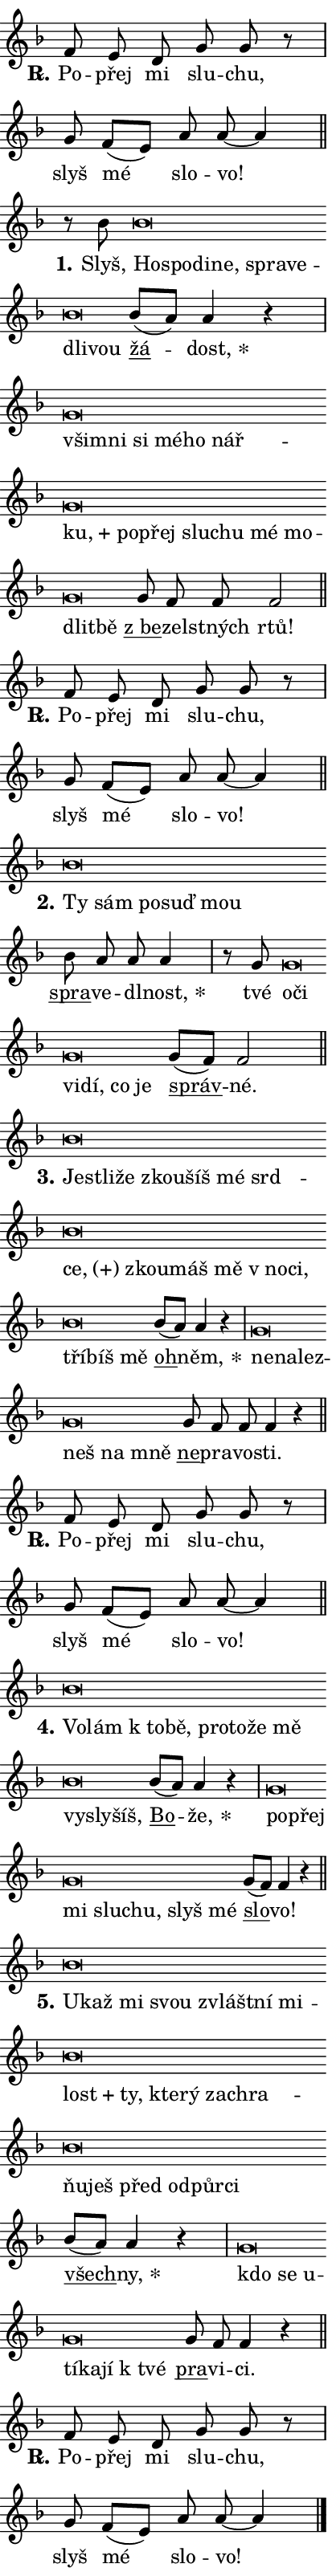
\version "2.24.0"
\header { tagline = "" }
\paper {
  indent = 0\cm
  top-margin = 0\cm
  right-margin = 0.13\cm % to fit lyric hyphens
  bottom-margin = 0\cm
  left-margin = 0\cm
  paper-width = 7\cm
  page-breaking = #ly:one-page-breaking
  system-system-spacing.basic-distance = #11
  score-system-spacing.basic-distance = #11
  ragged-last = ##f
}


%% Author: Thomas Morley
%% https://lists.gnu.org/archive/html/lilypond-user/2020-05/msg00002.html
#(define (line-position grob)
"Returns position of @var[grob} in current system:
   @code{'start}, if at first time-step
   @code{'end}, if at last time-step
   @code{'middle} otherwise
"
  (let* ((col (ly:item-get-column grob))
         (ln (ly:grob-object col 'left-neighbor))
         (rn (ly:grob-object col 'right-neighbor))
         (col-to-check-left (if (ly:grob? ln) ln col))
         (col-to-check-right (if (ly:grob? rn) rn col))
         (break-dir-left
           (and
             (ly:grob-property col-to-check-left 'non-musical #f)
             (ly:item-break-dir col-to-check-left)))
         (break-dir-right
           (and
             (ly:grob-property col-to-check-right 'non-musical #f)
             (ly:item-break-dir col-to-check-right))))
        (cond ((eqv? 1 break-dir-left) 'start)
              ((eqv? -1 break-dir-right) 'end)
              (else 'middle))))

#(define (tranparent-at-line-position vctor)
  (lambda (grob)
  "Relying on @code{line-position} select the relevant enry from @var{vctor}.
Used to determine transparency,"
    (case (line-position grob)
      ((end) (not (vector-ref vctor 0)))
      ((middle) (not (vector-ref vctor 1)))
      ((start) (not (vector-ref vctor 2))))))

noteHeadBreakVisibility =
#(define-music-function (break-visibility)(vector?)
"Makes @code{NoteHead}s transparent relying on @var{break-visibility}"
#{
  \override NoteHead.transparent =
    #(tranparent-at-line-position break-visibility)
#})

#(define delete-ledgers-for-transparent-note-heads
  (lambda (grob)
    "Reads whether a @code{NoteHead} is transparent.
If so this @code{NoteHead} is removed from @code{'note-heads} from
@var{grob}, which is supposed to be @code{LedgerLineSpanner}.
As a result ledgers are not printed for this @code{NoteHead}"
    (let* ((nhds-array (ly:grob-object grob 'note-heads))
           (nhds-list
             (if (ly:grob-array? nhds-array)
                 (ly:grob-array->list nhds-array)
                 '()))
           ;; Relies on the transparent-property being done before
           ;; Staff.LedgerLineSpanner.after-line-breaking is executed.
           ;; This is fragile ...
           (to-keep
             (remove
               (lambda (nhd)
                 (ly:grob-property nhd 'transparent #f))
               nhds-list)))
      ;; TODO find a better method to iterate over grob-arrays, similiar
      ;; to filter/remove etc for lists
      ;; For now rebuilt from scratch
      (set! (ly:grob-object grob 'note-heads)  '())
      (for-each
        (lambda (nhd)
          (ly:pointer-group-interface::add-grob grob 'note-heads nhd))
        to-keep))))

squashNotes = {
  \override NoteHead.X-extent = #'(-0.2 . 0.2)
  \override NoteHead.Y-extent = #'(-0.75 . 0)
  \override NoteHead.stencil =
    #(lambda (grob)
       (let ((pos (ly:grob-property grob 'staff-position)))
         (begin
           (if (< pos -7) (display "ERROR: Lower brevis then expected\n") (display ""))
           (if (<= pos -6) ly:text-interface::print ly:note-head::print))))
}
unSquashNotes = {
  \revert NoteHead.X-extent
  \revert NoteHead.Y-extent
  \revert NoteHead.stencil
}

hideNotes = \noteHeadBreakVisibility #begin-of-line-visible
unHideNotes = \noteHeadBreakVisibility #all-visible

% work-around for resetting accidentals
% https://lilypond.org/doc/v2.23/Documentation/notation/displaying-rhythms#unmetered-music
cadenzaMeasure = {
  \cadenzaOff
  \partial 1024 s1024
  \cadenzaOn
}

#(define-markup-command (accent layout props text) (markup?)
  "Underline accented syllable"
  (interpret-markup layout props
    #{\markup \override #'(offset . 4.3) \underline { #text }#}))

responsum = \markup \concat {
  "R" \hspace #-1.05 \path #0.1 #'((moveto 0 0.07) (lineto 0.9 0.8)) \hspace #0.05 "."
}

spaceSize = #0.6828661417322834 % exact space size for TeX Gyre Schola

\layout {
  \context {
    \Staff
    \remove "Time_signature_engraver"
    \override LedgerLineSpanner.after-line-breaking = #delete-ledgers-for-transparent-note-heads
  }
  \context {
    \Lyrics {
      \override LyricSpace.minimum-distance = \spaceSize
      \override LyricText.font-name = #"TeX Gyre Schola"
      \override LyricText.font-size = 1
      \override StanzaNumber.font-name = #"TeX Gyre Schola Bold"
      \override StanzaNumber.font-size = 1
    }
  }
  \context {
    \Score 
    \override NoteHead.text =
      #(lambda (grob) 
        (let ((pos (ly:grob-property grob 'staff-position)))
          #{\markup {
            \combine
              \halign #-0.55 \raise #(if (= pos -6) 0 0.5) \override #'(thickness . 2) \draw-line #'(3.2 . 0)
              \musicglyph "noteheads.sM1"
          }#}))
  }
}

% magnetic-lyrics.ily
%
%   written by
%     Jean Abou Samra <jean@abou-samra.fr>
%     Werner Lemberg <wl@gnu.org>
%
%   adapted by
%     Jiri Hon <jiri.hon@gmail.com>
%
% Version 2022-Apr-15

% https://www.mail-archive.com/lilypond-user@gnu.org/msg149350.html

#(define (Left_hyphen_pointer_engraver context)
   "Collect syllable-hyphen-syllable occurrences in lyrics and store
them in properties.  This engraver only looks to the left.  For
example, if the lyrics input is @code{foo -- bar}, it does the
following.

@itemize @bullet
@item
Set the @code{text} property of the @code{LyricHyphen} grob between
@q{foo} and @q{bar} to @code{foo}.

@item
Set the @code{left-hyphen} property of the @code{LyricText} grob with
text @q{foo} to the @code{LyricHyphen} grob between @q{foo} and
@q{bar}.
@end itemize

Use this auxiliary engraver in combination with the
@code{lyric-@/text::@/apply-@/magnetic-@/offset!} hook."
   (let ((hyphen #f)
         (text #f))
     (make-engraver
      (acknowledgers
       ((lyric-syllable-interface engraver grob source-engraver)
        (set! text grob)))
      (end-acknowledgers
       ((lyric-hyphen-interface engraver grob source-engraver)
        ;(when (not (grob::has-interface grob 'lyric-space-interface))
          (set! hyphen grob)));)
      ((stop-translation-timestep engraver)
       (when (and text hyphen)
         (ly:grob-set-object! text 'left-hyphen hyphen))
       (set! text #f)
       (set! hyphen #f)))))

#(define (lyric-text::apply-magnetic-offset! grob)
   "If the space between two syllables is less than the value in
property @code{LyricText@/.details@/.squash-threshold}, move the right
syllable to the left so that it gets concatenated with the left
syllable.

Use this function as a hook for
@code{LyricText@/.after-@/line-@/breaking} if the
@code{Left_@/hyphen_@/pointer_@/engraver} is active."
   (let ((hyphen (ly:grob-object grob 'left-hyphen #f)))
     (when hyphen
       (let ((left-text (ly:spanner-bound hyphen LEFT)))
         (when (grob::has-interface left-text 'lyric-syllable-interface)
           (let* ((common (ly:grob-common-refpoint grob left-text X))
                  (this-x-ext (ly:grob-extent grob common X))
                  (left-x-ext
                   (begin
                     ;; Trigger magnetism for left-text.
                     (ly:grob-property left-text 'after-line-breaking)
                     (ly:grob-extent left-text common X)))
                  ;; `delta` is the gap width between two syllables.
                  (delta (- (interval-start this-x-ext)
                            (interval-end left-x-ext)))
                  (details (ly:grob-property grob 'details))
                  (threshold (assoc-get 'squash-threshold details 0.2)))
             (when (< delta threshold)
               (let* (;; We have to manipulate the input text so that
                      ;; ligatures crossing syllable boundaries are not
                      ;; disabled.  For languages based on the Latin
                      ;; script this is essentially a beautification.
                      ;; However, for non-Western scripts it can be a
                      ;; necessity.
                      (lt (ly:grob-property left-text 'text))
                      (rt (ly:grob-property grob 'text))
                      (is-space (grob::has-interface hyphen 'lyric-space-interface))
                      (space (if is-space " " ""))
                      (extra-delta (if is-space spaceSize 0))
                      ;; Append new syllable.
                      (ltrt-space (if (and (string? lt) (string? rt))
                                (string-append lt space rt)
                                (make-concat-markup (list lt space rt))))
                      ;; Right-align `ltrt` to the right side.
                      (ltrt-space-markup (grob-interpret-markup
                               grob
                               (make-translate-markup
                                (cons (interval-length this-x-ext) 0)
                                (make-right-align-markup ltrt-space)))))
                 (begin
                   ;; Don't print `left-text`.
                   (ly:grob-set-property! left-text 'stencil #f)
                   ;; Set text and stencil (which holds all collected
                   ;; syllables so far) and shift it to the left.
                   (ly:grob-set-property! grob 'text ltrt-space)
                   (ly:grob-set-property! grob 'stencil ltrt-space-markup)
                   (ly:grob-translate-axis! grob (- (- delta extra-delta)) X))))))))))


#(define (lyric-hyphen::displace-bounds-first grob)
   ;; Make very sure this callback isn't triggered too early.
   (let ((left (ly:spanner-bound grob LEFT))
         (right (ly:spanner-bound grob RIGHT)))
     (ly:grob-property left 'after-line-breaking)
     (ly:grob-property right 'after-line-breaking)
     (ly:lyric-hyphen::print grob)))

squashThreshold = #0.4

\layout {
  \context {
    \Lyrics
    \consists #Left_hyphen_pointer_engraver
    \override LyricText.after-line-breaking =
      #lyric-text::apply-magnetic-offset!
    \override LyricHyphen.stencil = #lyric-hyphen::displace-bounds-first
    \override LyricText.details.squash-threshold = \squashThreshold
    \override LyricHyphen.minimum-distance = 0
    \override LyricHyphen.minimum-length = \squashThreshold
  }
}

squashText = \override LyricText.details.squash-threshold = 9999
unSquashText = \override LyricText.details.squash-threshold = \squashThreshold

leftText = \override LyricText.self-alignment-X = #LEFT
unLeftText = \revert LyricText.self-alignment-X

starOffset = #(lambda (grob) 
                (let ((x_offset (ly:self-alignment-interface::aligned-on-x-parent grob)))
                  (if (= x_offset 0) 0 (+ x_offset 1.2))))

star = #(define-music-function (syllable)(string?)
"Append star separator at the end of a syllable"
#{
  \once \override LyricText.X-offset = #starOffset
  \lyricmode { \markup {
    #syllable
    \override #'((font-name . "TeX Gyre Schola Bold")) \hspace #0.2 \lower #0.65 \larger "*"
  } }
#})

starAccent = #(define-music-function (syllable)(string?)
"Append star separator at the end of a syllable and make accent"
#{
  \once \override LyricText.X-offset = #starOffset
  \lyricmode { \markup {
    \accent #syllable
    \override #'((font-name . "TeX Gyre Schola Bold")) \hspace #0.2 \lower #0.65 \larger "*"
  } }
#})

breath = #(define-music-function (syllable)(string?)
"Append breathing indicator at the end of a syllable"
#{
  \lyricmode { \markup { #syllable "+" } }
#})

optionalBreath = #(define-music-function (syllable)(string?)
"Append optional breathing indicator at the end of a syllable"
#{
  \lyricmode { \markup { #syllable "(+)" } }
#})


\score {
    <<
        \new Voice = "melody" { \cadenzaOn \key f \major \relative { f'8 e d g g r \cadenzaMeasure \bar "|" g f[( e)] a a~ a4 \cadenzaMeasure \bar "||" \break } }
        \new Lyrics \lyricsto "melody" { \lyricmode { \set stanza = \responsum
Po -- přej mi slu -- chu, slyš mé slo -- vo! } }
    >>
    \layout {}
}

\score {
    <<
        \new Voice = "melody" { \cadenzaOn \key f \major \relative { r8 bes'8 \squashNotes bes\breve*1/16 \hideNotes \breve*1/16 \bar "" \breve*1/16 \bar "" \breve*1/16 \bar "" \breve*1/16 \bar "" \breve*1/16 \bar "" \breve*1/16 \breve*1/16 \bar "" \unHideNotes \unSquashNotes \bar "" bes8[( a)] a4 r \cadenzaMeasure \bar "|" \squashNotes g\breve*1/16 \hideNotes \breve*1/16 \bar "" \breve*1/16 \bar "" \breve*1/16 \bar "" \breve*1/16 \bar "" \breve*1/16 \bar "" \breve*1/16 \bar "" \breve*1/16 \bar "" \breve*1/16 \bar "" \breve*1/16 \bar "" \breve*1/16 \bar "" \breve*1/16 \bar "" \breve*1/16 \bar "" \breve*1/16 \breve*1/16 \bar "" \unHideNotes \unSquashNotes \bar "" g8 f f f2 \cadenzaMeasure \bar "||" \break } }
        \new Lyrics \lyricsto "melody" { \lyricmode { \set stanza = "1."
Slyš, \leftText Ho -- \squashText spo -- di -- ne, spra -- ve -- dli -- vou \unLeftText \unSquashText \markup \accent žá -- \star dost, \leftText všim -- \squashText ni si mé -- ho nář -- \breath "ku," po -- přej slu -- chu mé mo -- dlit -- bě \unLeftText \unSquashText \markup \accent "z be" -- ze -- lstných rtů! } }
    >>
    \layout {}
}

\score {
    <<
        \new Voice = "melody" { \cadenzaOn \key f \major \relative { f'8 e d g g r \cadenzaMeasure \bar "|" g f[( e)] a a~ a4 \cadenzaMeasure \bar "||" \break } }
        \new Lyrics \lyricsto "melody" { \lyricmode { \set stanza = \responsum
Po -- přej mi slu -- chu, slyš mé slo -- vo! } }
    >>
    \layout {}
}

\score {
    <<
        \new Voice = "melody" { \cadenzaOn \key f \major \relative { \squashNotes bes'\breve*1/16 \hideNotes \breve*1/16 \bar "" \breve*1/16 \bar "" \breve*1/16 \breve*1/16 \bar "" \unHideNotes \unSquashNotes \bar "" bes8 a a a4 \cadenzaMeasure \bar "|" r8 g8 \squashNotes g\breve*1/16 \hideNotes \breve*1/16 \bar "" \breve*1/16 \bar "" \breve*1/16 \bar "" \breve*1/16 \breve*1/16 \bar "" \unHideNotes \unSquashNotes \bar "" g8[( f)] f2 \cadenzaMeasure \bar "||" \break } }
        \new Lyrics \lyricsto "melody" { \lyricmode { \set stanza = "2."
\leftText Ty \squashText sám po -- suď mou \unLeftText \unSquashText \markup \accent spra -- ve -- dl -- \star nost, tvé \leftText o -- \squashText či vi -- dí, co je \unLeftText \unSquashText \markup \accent správ -- né. } }
    >>
    \layout {}
}

\score {
    <<
        \new Voice = "melody" { \cadenzaOn \key f \major \relative { \squashNotes bes'\breve*1/16 \hideNotes \breve*1/16 \bar "" \breve*1/16 \bar "" \breve*1/16 \bar "" \breve*1/16 \bar "" \breve*1/16 \bar "" \breve*1/16 \bar "" \breve*1/16 \bar "" \breve*1/16 \bar "" \breve*1/16 \bar "" \breve*1/16 \bar "" \breve*1/16 \bar "" \breve*1/16 \bar "" \breve*1/16 \bar "" \breve*1/16 \breve*1/16 \bar "" \unHideNotes \unSquashNotes \bar "" bes8[( a)] a4 r \cadenzaMeasure \bar "|" \squashNotes g\breve*1/16 \hideNotes \breve*1/16 \bar "" \breve*1/16 \bar "" \breve*1/16 \bar "" \breve*1/16 \breve*1/16 \bar "" \unHideNotes \unSquashNotes \bar "" g8 f f f4 r \cadenzaMeasure \bar "||" \break } }
        \new Lyrics \lyricsto "melody" { \lyricmode { \set stanza = "3."
\leftText Je -- \squashText stli -- že zkou -- šíš mé srd -- \optionalBreath ce, zkou -- máš mě "v no" -- ci, tří -- bíš mě \unLeftText \unSquashText \markup \accent oh -- \star něm, \leftText ne -- \squashText na -- lez -- neš na mně \unLeftText \unSquashText \markup \accent ne -- pra -- vo -- sti. } }
    >>
    \layout {}
}

\score {
    <<
        \new Voice = "melody" { \cadenzaOn \key f \major \relative { f'8 e d g g r \cadenzaMeasure \bar "|" g f[( e)] a a~ a4 \cadenzaMeasure \bar "||" \break } }
        \new Lyrics \lyricsto "melody" { \lyricmode { \set stanza = \responsum
Po -- přej mi slu -- chu, slyš mé slo -- vo! } }
    >>
    \layout {}
}

\score {
    <<
        \new Voice = "melody" { \cadenzaOn \key f \major \relative { \squashNotes bes'\breve*1/16 \hideNotes \breve*1/16 \bar "" \breve*1/16 \bar "" \breve*1/16 \bar "" \breve*1/16 \bar "" \breve*1/16 \bar "" \breve*1/16 \bar "" \breve*1/16 \bar "" \breve*1/16 \bar "" \breve*1/16 \breve*1/16 \bar "" \unHideNotes \unSquashNotes \bar "" bes8[( a)] a4 r \cadenzaMeasure \bar "|" \squashNotes g\breve*1/16 \hideNotes \breve*1/16 \bar "" \breve*1/16 \bar "" \breve*1/16 \bar "" \breve*1/16 \bar "" \breve*1/16 \breve*1/16 \bar "" \unHideNotes \unSquashNotes \bar "" g8[( f)] f4 r \cadenzaMeasure \bar "||" \break } }
        \new Lyrics \lyricsto "melody" { \lyricmode { \set stanza = "4."
\leftText Vo -- \squashText lám "k to" -- bě, pro -- to -- že mě vy -- sly -- šíš, \unLeftText \unSquashText \markup \accent Bo -- \star že, \leftText po -- \squashText přej mi slu -- chu, slyš mé \unLeftText \unSquashText \markup \accent slo -- vo! } }
    >>
    \layout {}
}

\score {
    <<
        \new Voice = "melody" { \cadenzaOn \key f \major \relative { \squashNotes bes'\breve*1/16 \hideNotes \breve*1/16 \bar "" \breve*1/16 \bar "" \breve*1/16 \bar "" \breve*1/16 \bar "" \breve*1/16 \bar "" \breve*1/16 \bar "" \breve*1/16 \bar "" \breve*1/16 \bar "" \breve*1/16 \bar "" \breve*1/16 \bar "" \breve*1/16 \bar "" \breve*1/16 \bar "" \breve*1/16 \bar "" \breve*1/16 \bar "" \breve*1/16 \bar "" \breve*1/16 \bar "" \breve*1/16 \breve*1/16 \bar "" \unHideNotes \unSquashNotes \bar "" bes8[( a)] a4 r \cadenzaMeasure \bar "|" \squashNotes g\breve*1/16 \hideNotes \breve*1/16 \bar "" \breve*1/16 \bar "" \breve*1/16 \bar "" \breve*1/16 \bar "" \breve*1/16 \breve*1/16 \bar "" \unHideNotes \unSquashNotes \bar "" g8 f f4 r \cadenzaMeasure \bar "||" \break } }
        \new Lyrics \lyricsto "melody" { \lyricmode { \set stanza = "5."
\leftText U -- \squashText kaž mi svou zvlášt -- ní mi -- \breath "lost" ty, kte -- rý za -- chra -- ňu -- ješ před od -- půr -- ci \unLeftText \unSquashText \markup \accent všech -- \star ny, \leftText kdo \squashText se u -- tí -- ka -- jí "k tvé" \unLeftText \unSquashText \markup \accent pra -- vi -- ci. } }
    >>
    \layout {}
}

\score {
    <<
        \new Voice = "melody" { \cadenzaOn \key f \major \relative { f'8 e d g g r \cadenzaMeasure \bar "|" g f[( e)] a a~ a4 \cadenzaMeasure \bar "||" \break } \bar "|." }
        \new Lyrics \lyricsto "melody" { \lyricmode { \set stanza = \responsum
Po -- přej mi slu -- chu, slyš mé slo -- vo! } }
    >>
    \layout {}
}
